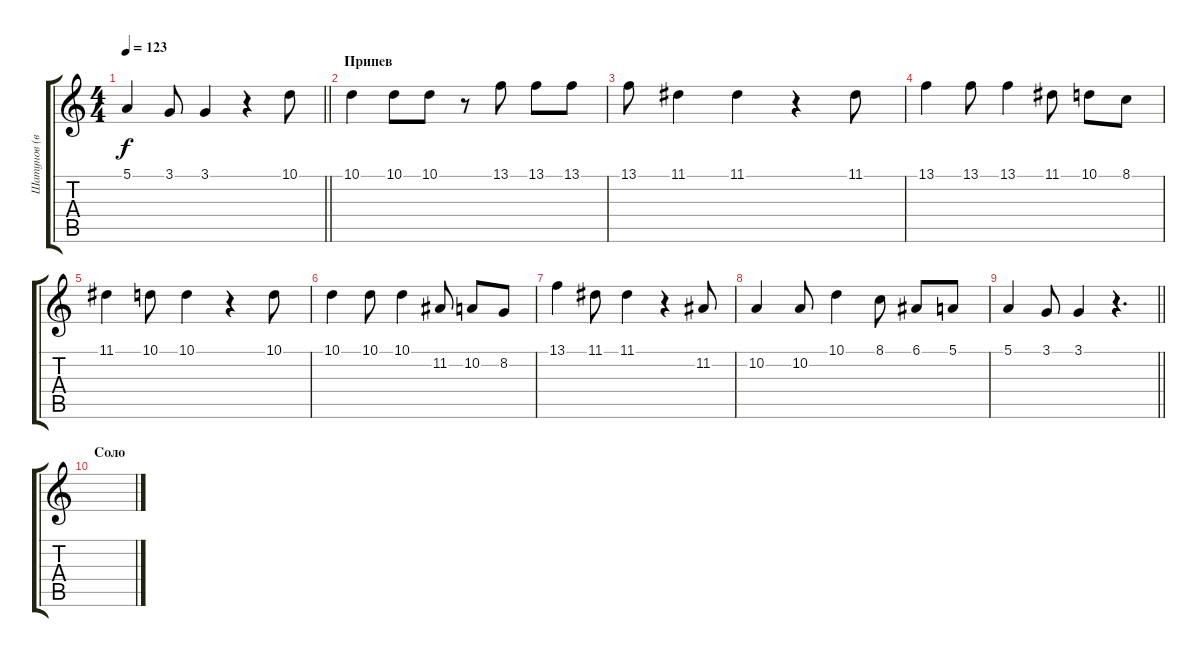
\track ("Шатунов (вокал)" "Шатунов (в") {instrument lead1square}
\staff {score tabs}
\tuning (E4 B3 G3 D3 A2 E2) {hide}
\ts (4 4)
\tempo 123
\clef g2
\barLineRight lightlight
\ks c
5.1.4{dy f} 3.1.8 3.1.4 r.4 10.1.8 |
\section ("" "Припев")
10.1.4 10.1.8 10.1.8 r.8 13.1.8 13.1.8 13.1.8 |
13.1.8 11.1.4 11.1.4 r.4 11.1.8 |
13.1.4 13.1.8 13.1.4 11.1.8 10.1.8 8.1.8 |
11.1.4 10.1.8 10.1.4 r.4 10.1.8 |
10.1.4 10.1.8 10.1.4 11.2.8 10.2.8 8.2.8 |
13.1.4 11.1.8 11.1.4 r.4 11.2.8 |
10.2.4 10.2.8 10.1.4 8.1.8 6.1.8 5.1.8 |
\barLineRight lightlight
5.1.4 3.1.8 3.1.4 r.4{d} |
\section ("" "Соло")
